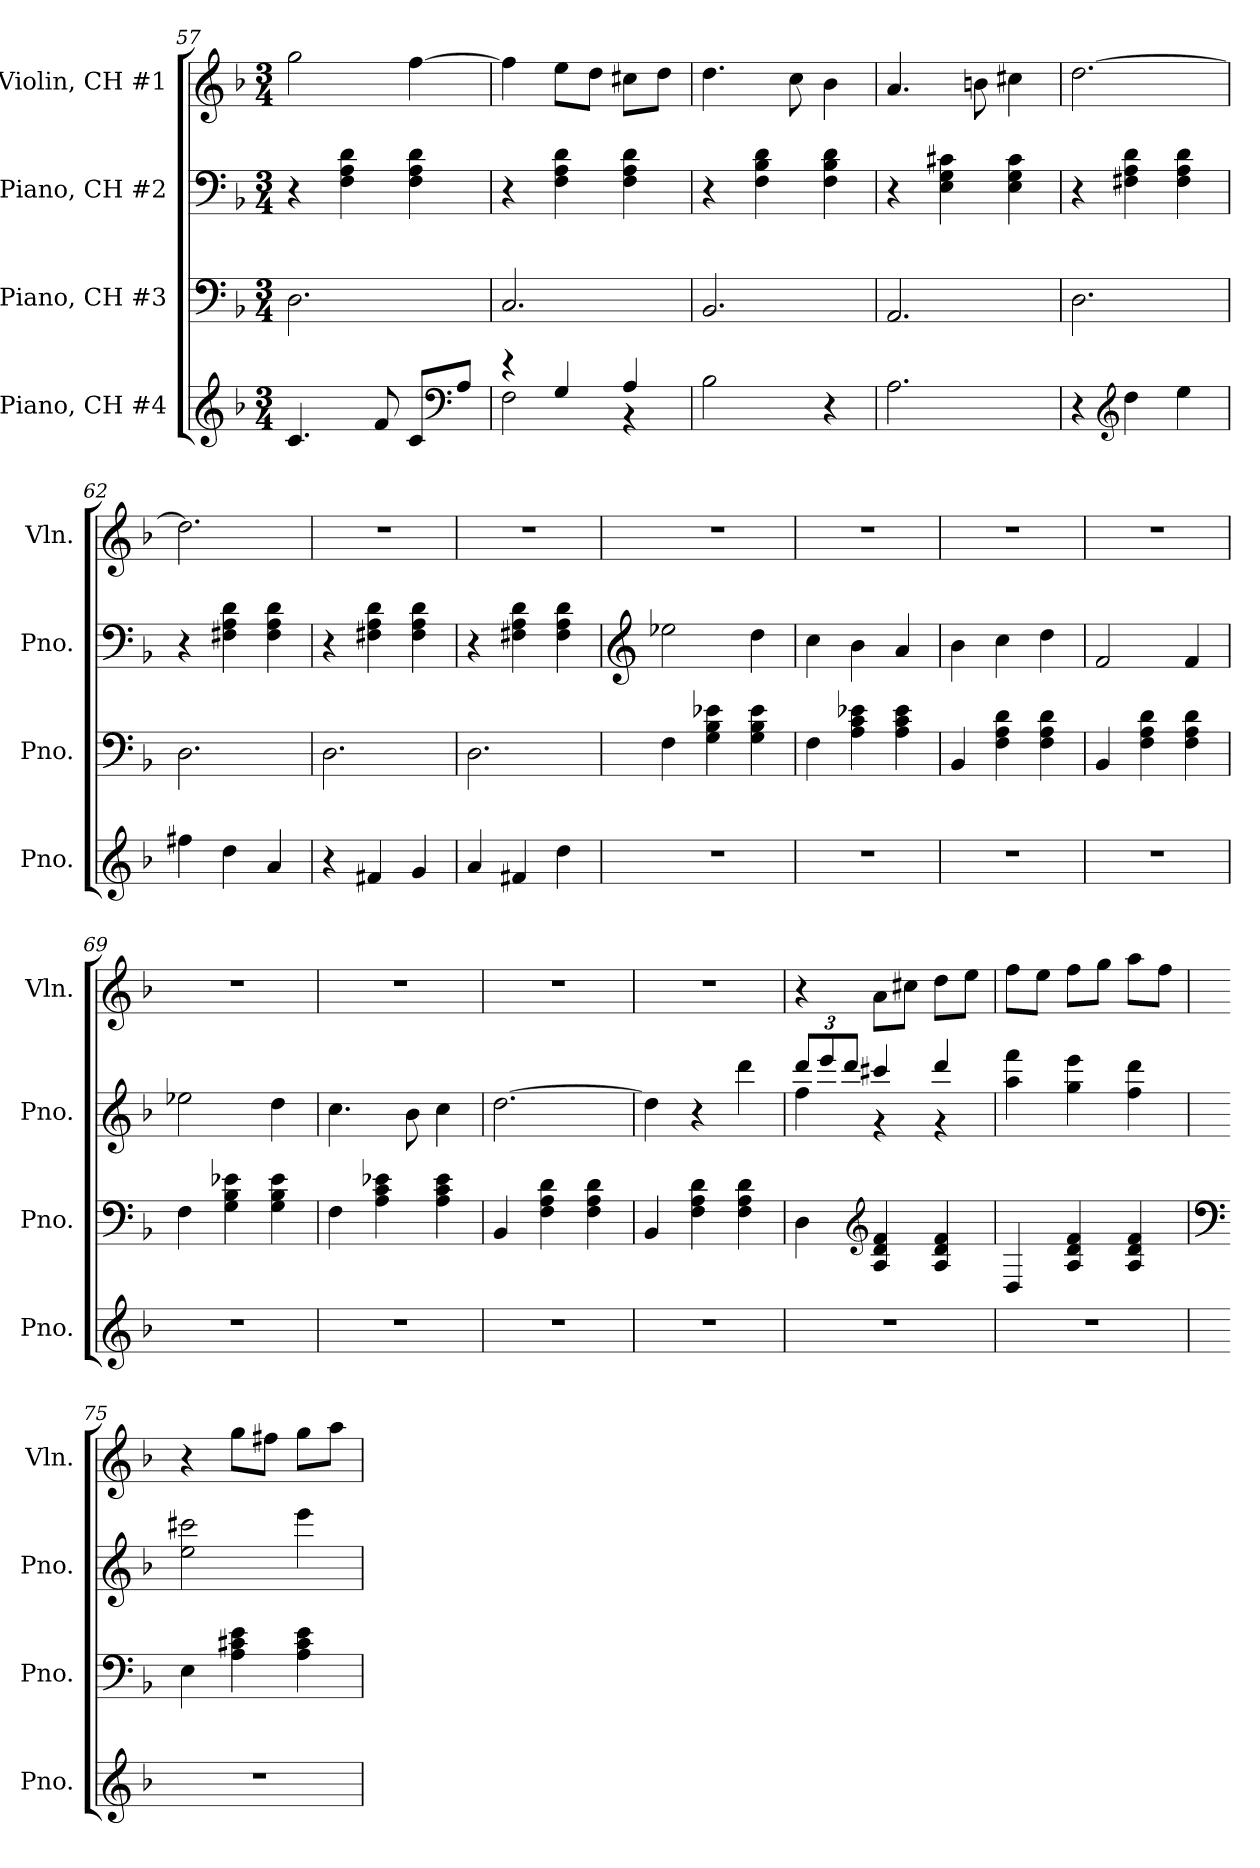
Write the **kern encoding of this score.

**kern	**kern	**kern	**kern
*part4	*part3	*part2	*part1
*staff4	*staff3	*staff2	*staff1
*I"Piano, CH #4	*I"Piano, CH #3	*I"Piano, CH #2	*I"Violin, CH #1
*I'Pno.	*I'Pno.	*I'Pno.	*I'Vln.
*clefG2	*clefF4	*clefF4	*clefG2
*k[b-]	*k[b-]	*k[b-]	*k[b-]
*M3/4	*M3/4	*M3/4	*M3/4
=57	=57	=57	=57
4.c/	2.D\	4r	2gg\
.	.	4F\ 4A\ 4d\	.
8f/	.	.	.
8c/L	.	4F\ 4A\ 4d\	[4ff\
*clefF4	*	*	*
8A/J	.	.	.
=58	=58	=58	=58
*^	*	*	*
4r	2F\	2.C/	4r	4ff\]
4G/	.	.	4F\ 4A\ 4d\	8ee\L
.	.	.	.	8dd\J
4A/	4r	.	4F\ 4A\ 4d\	8cc#X\L
.	.	.	.	8dd\J
*v	*v	*	*	*
=59	=59	=59	=59
2B-\	2.BB-/	4r	4.dd\
.	.	4F\ 4B-\ 4d\	.
.	.	.	8cc\
4r	.	4F\ 4B-\ 4d\	4b-\
=60	=60	=60	=60
2.A\	2.AA/	4r	4.a/
.	.	4E\ 4G\ 4c#X\	.
.	.	.	8bn\
.	.	4E\ 4G\ 4c#\	4cc#X\
!!LO:LB:g=z
=61	=61	=61	=61
4r	2.D\	4r	[2.dd\
*clefG2	*	*	*
4dd\	.	4F#X\ 4A\ 4d\	.
4ee\	.	4F#\ 4A\ 4d\	.
=62	=62	=62	=62
4ff#X\	2.D\	4r	2.dd\]
4dd\	.	4F#X\ 4A\ 4d\	.
4a/	.	4F#\ 4A\ 4d\	.
=63	=63	=63	=63
4r	2.D\	4r	2.r
4f#X/	.	4F#X\ 4A\ 4d\	.
4g/	.	4F#\ 4A\ 4d\	.
=64	=64	=64	=64
4a/	2.D\	4r	2.r
4f#X/	.	4F#X\ 4A\ 4d\	.
4dd\	.	4F#\ 4A\ 4d\	.
=65	=65	=65	=65
*	*	*clefG2	*
2.r	4F\	2ee-X\	2.r
.	4G\ 4B-\ 4e-X\	.	.
.	4G\ 4B-\ 4e-\	4dd\	.
=66	=66	=66	=66
2.r	4F\	4cc\	2.r
.	4A\ 4c\ 4e-X\	4b-\	.
.	4A\ 4c\ 4e-\	4a/	.
=67	=67	=67	=67
2.r	4BB-/	4b-\	2.r
.	4F\ 4A\ 4d\	4cc\	.
.	4F\ 4A\ 4d\	4dd\	.
=68	=68	=68	=68
2.r	4BB-/	2f/	2.r
.	4F\ 4A\ 4d\	.	.
.	4F\ 4A\ 4d\	4f/	.
!!LO:LB:g=z
=69	=69	=69	=69
2.r	4F\	2ee-X\	2.r
.	4G\ 4B-\ 4e-X\	.	.
.	4G\ 4B-\ 4e-\	4dd\	.
=70	=70	=70	=70
2.r	4F\	4.cc\	2.r
.	4A\ 4c\ 4e-X\	.	.
.	.	8b-\	.
.	4A\ 4c\ 4e-\	4cc\	.
=71	=71	=71	=71
2.r	4BB-/	[2.dd\	2.r
.	4F\ 4A\ 4d\	.	.
.	4F\ 4A\ 4d\	.	.
=72	=72	=72	=72
2.r	4BB-/	4dd\]	2.r
.	4F\ 4A\ 4d\	4r	.
.	4F\ 4A\ 4d\	4ddd\	.
=73	=73	=73	=73
*	*	*Xbrackettup	*
*	*	*^	*
2.r	4D\	12ddd/L	4ff\	4r
.	.	12eee/	.	.
.	.	12ddd/J	.	.
*	*clefG2	*	*	*
.	4A/ 4d/ 4f/	4ccc#X/	4r	8a\L
.	.	.	.	8cc#X\J
.	4A/ 4d/ 4f/	4ddd/	4r	8dd\L
.	.	.	.	8ee\J
*	*	*v	*v	*
=74	=74	=74	=74
2.r	4D/	4aa\ 4fff\	8ff\L
.	.	.	8ee\J
.	4A/ 4d/ 4f/	4gg\ 4eee\	8ff\L
.	.	.	8gg\J
.	4A/ 4d/ 4f/	4ff\ 4ddd\	8aa\L
.	.	.	8ff\J
!!LO:PB:g=z
=75	=75	=75	=75
*	*clefF4	*	*
2.r	4E\	2ee\ 2ccc#X\	4r
.	4A\ 4c#X\ 4e\	.	8gg\L
.	.	.	8ff#X\J
.	4A\ 4c#\ 4e\	4eee\	8gg\L
.	.	.	8aa\J
=	=	=	=
*-	*-	*-	*-
